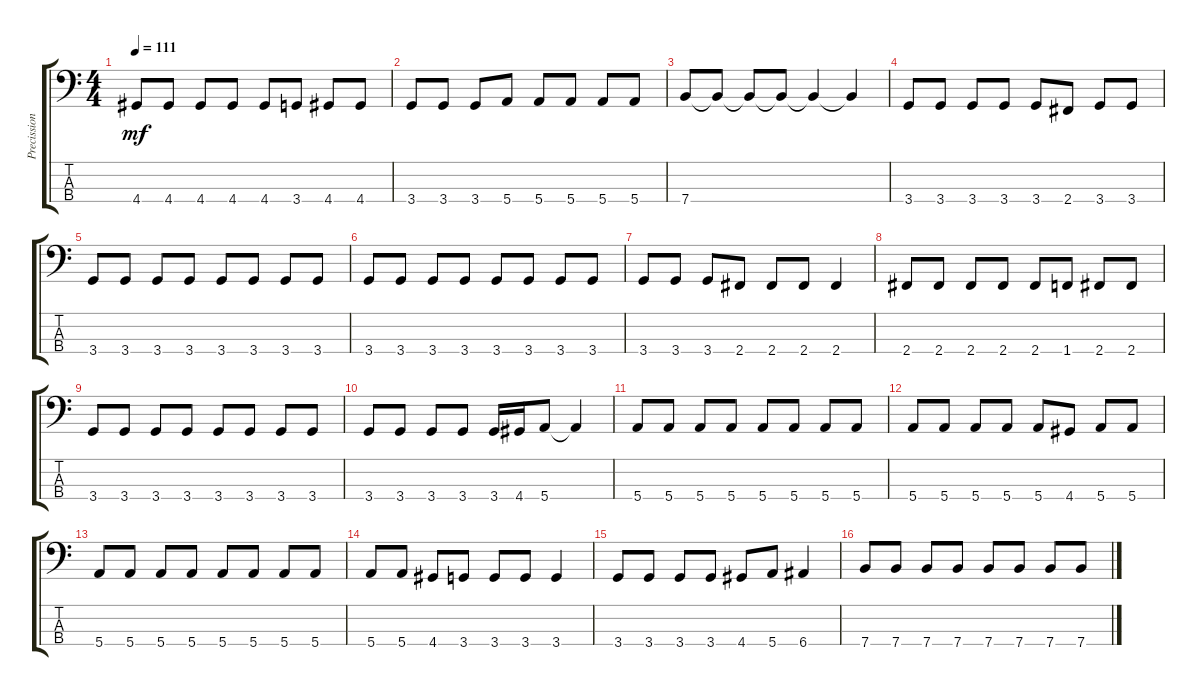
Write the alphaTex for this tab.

\track ("Precission Bass" "Precission") {instrument electricbassfinger}
\staff {score tabs}
\tuning (G2 D2 A1 E1) {hide}
\ts (4 4)
\tempo 111
\clef f4
\ks c
4.4.8{dy mf} 4.4.8 4.4.8 4.4.8 4.4.8 3.4.8 4.4.8 4.4.8 |
3.4.8 3.4.8 3.4.8 5.4.8 5.4.8 5.4.8 5.4.8 5.4.8 |
7.4.8 7.4{t}.8 7.4{t}.8 7.4{t}.8 7.4{t}.4 7.4{t}.4 |
3.4.8 3.4.8 3.4.8 3.4.8 3.4.8 2.4.8 3.4.8 3.4.8 |
3.4.8 3.4.8 3.4.8 3.4.8 3.4.8 3.4.8 3.4.8 3.4.8 |
3.4.8 3.4.8 3.4.8 3.4.8 3.4.8 3.4.8 3.4.8 3.4.8 |
3.4.8 3.4.8 3.4.8 2.4.8 2.4.8 2.4.8 2.4.4 |
2.4.8 2.4.8 2.4.8 2.4.8 2.4.8 1.4.8 2.4.8 2.4.8 |
3.4.8 3.4.8 3.4.8 3.4.8 3.4.8 3.4.8 3.4.8 3.4.8 |
3.4.8 3.4.8 3.4.8 3.4.8 3.4.16 4.4.16 5.4.8 5.4{t}.4 |
5.4.8 5.4.8 5.4.8 5.4.8 5.4.8 5.4.8 5.4.8 5.4.8 |
5.4.8 5.4.8 5.4.8 5.4.8 5.4.8 4.4.8 5.4.8 5.4.8 |
5.4.8 5.4.8 5.4.8 5.4.8 5.4.8 5.4.8 5.4.8 5.4.8 |
5.4.8 5.4.8 4.4.8 3.4.8 3.4.8 3.4.8 3.4.4 |
3.4.8 3.4.8 3.4.8 3.4.8 4.4.8 5.4.8 6.4.4 |
7.4.8 7.4.8 7.4.8 7.4.8 7.4.8 7.4.8 7.4.8 7.4.8
